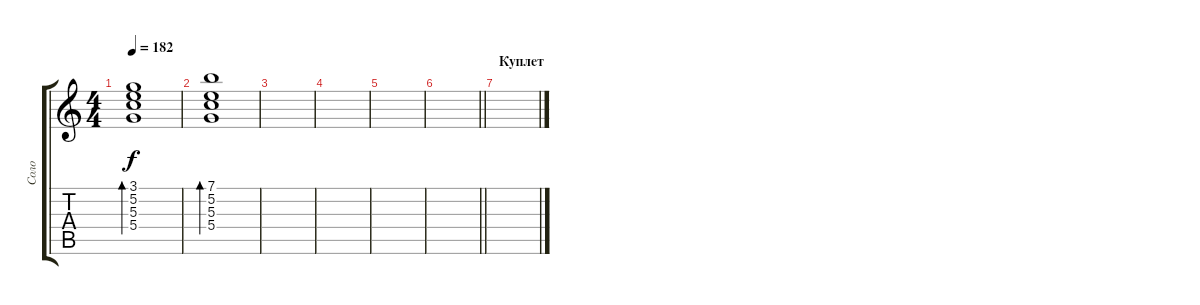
\track ("Соло" "Соло") {instrument electricguitarclean}
\staff {score tabs}
\tuning (E4 B3 G3 D3 A2 E2) {hide}
\ts (4 4)
\tempo 182
\clef g2
\ks c
(3.1 5.2 5.3 5.4).1{bd 240 dy f} |
(7.1 5.2 5.3 5.4).1{bd 240} |
|
|
|
\barLineRight lightlight
|
\section ("" "Куплет")
